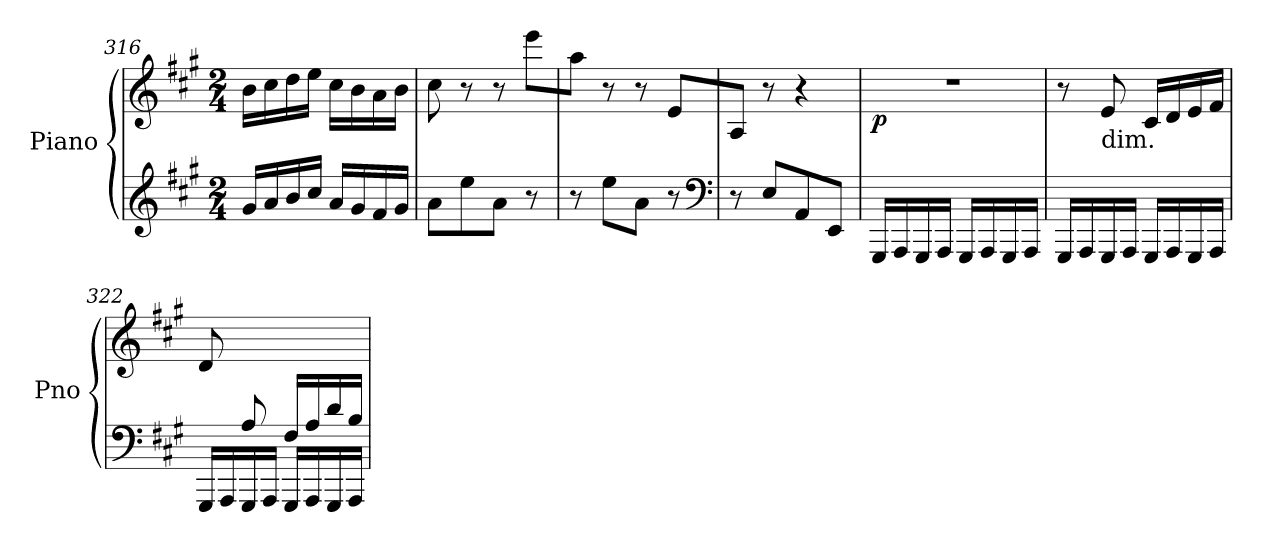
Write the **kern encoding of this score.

**kern	**kern	**dynam
*part1	*part1	*part1
*staff2	*staff1	*staff1/2
*I"Piano	*	*
*I'Pno	*	*
*clefG2	*clefG2	*
*k[f#c#g#]	*k[f#c#g#]	*
*A:	*A:	*
*M2/4	*M2/4	*
=316	=316	=316
16g#/LL	16b\LL	.
16a/	16cc#\	.
16b/	16dd\	.
16cc#/JJ	16ee\JJ	.
16a/LL	16cc#\LL	.
16g#/	16b\	.
16f#/	16a\	.
16g#/JJ	16b\JJ	.
=317	=317	=317
8a\L	8cc#\	.
8ee\	8r	.
8a\J	8r	.
8r	8eee\L	.
!!LO:PB:g=z
=318	=318	=318
8r	8aa\J	.
8ee\L	8r	.
8a\J	8r	.
8r	8e/L	.
*clefF4	*	*
=319	=319	=319
8r	8A/J	.
8E/L	8r	.
8AA/	4r	.
8EE/J	.	.
!!LO:PB:g=z
=320	=320	=320
!	!	!LO:DY:b
16GGG#/LL	2r	p
16AAA/	.	.
16GGG#/	.	.
16AAA/JJ	.	.
16GGG#/LL	.	.
16AAA/	.	.
16GGG#/	.	.
16AAA/JJ	.	.
=321	=321	=321
16GGG#/LL	8r	.
16AAA/	.	.
!	!LO:TX:b:t=dim.	!
16GGG#/	8e/	.
16AAA/JJ	.	.
16GGG#/LL	16c#/LL	.
16AAA/	16d/	.
16GGG#/	16e/	.
16AAA/JJ	16f#/JJ	.
=322	=322	=322
*^	*	*
8ryy	16GGG#/LL	8d/	.
.	16AAA/	.	.
8A/	16GGG#/	4.ryy	.
.	16AAA/JJ	.	.
16F#/LL	16GGG#/LL	.	.
16A/	16AAA/	.	.
16d/	16GGG#/	.	.
16B/JJ	16AAA/JJ	.	.
*v	*v	*	*
=	=	=
*-	*-	*-
